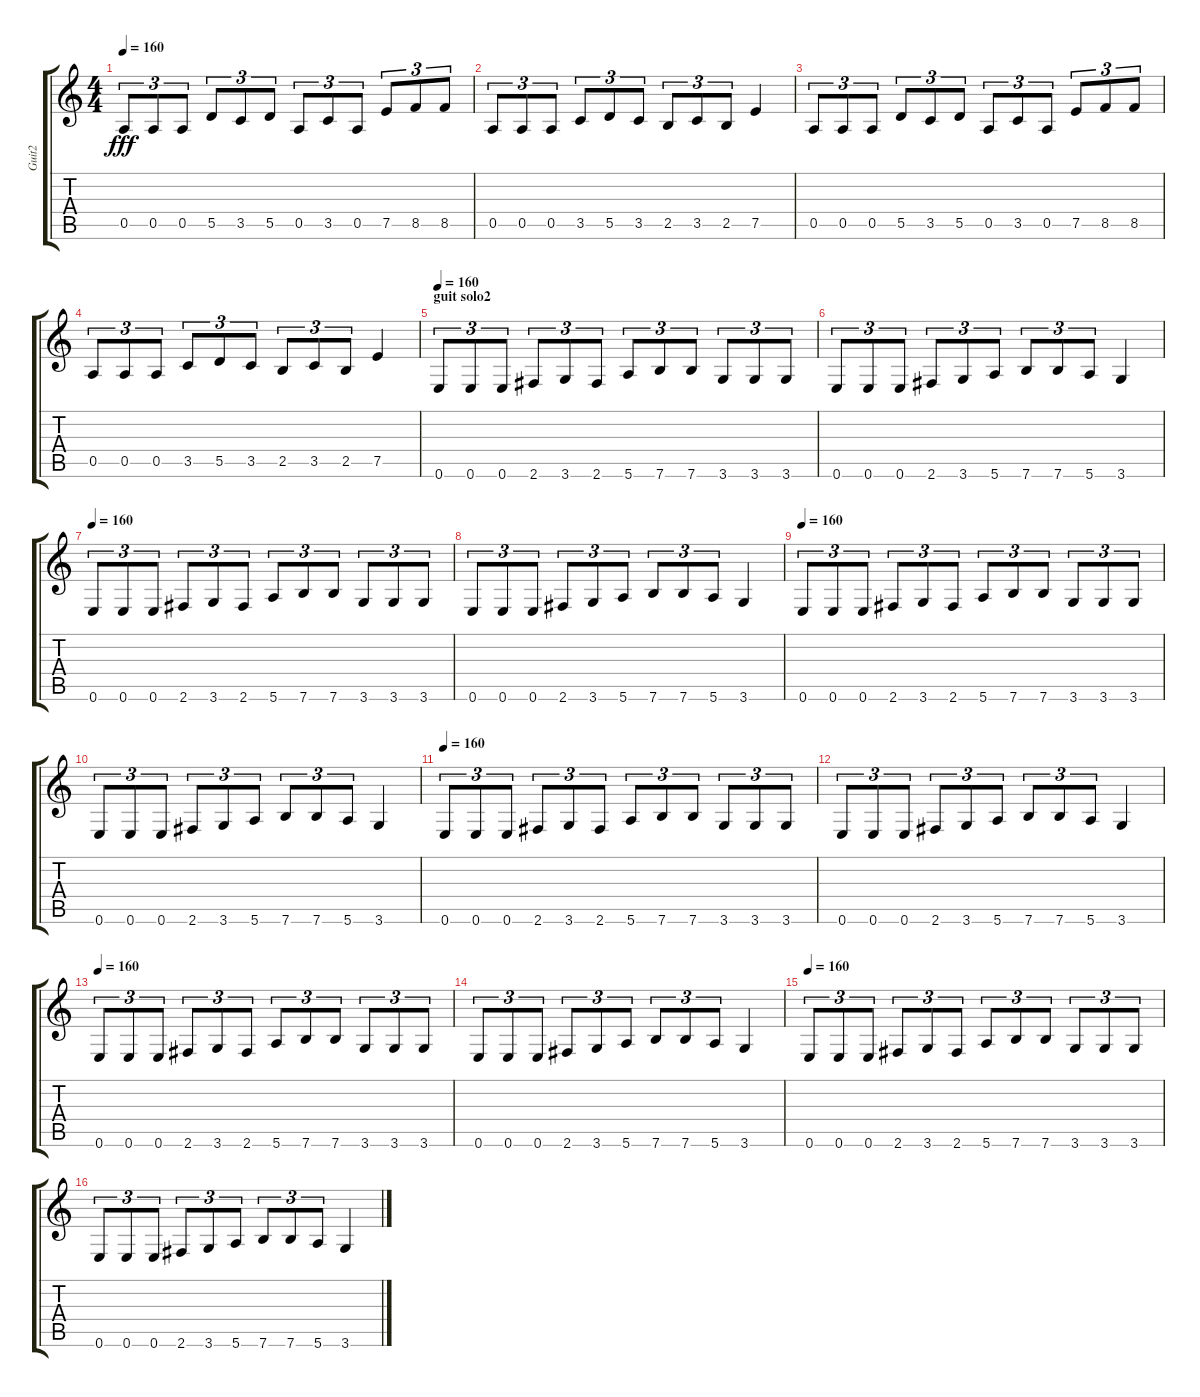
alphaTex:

\track ("Guit2" "Guit2") {instrument overdrivenguitar}
\staff {score tabs}
\tuning (E4 B3 G3 D3 A2 E2) {hide}
\ts (4 4)
\tempo 160
\clef g2
\ks c
0.5.8{tu (3 2) dy fff} 0.5.8{tu (3 2)} 0.5.8{tu (3 2)} 5.5.8{tu (3 2)} 3.5.8{tu (3 2)} 5.5.8{tu (3 2)} 0.5.8{tu (3 2)} 3.5.8{tu (3 2)} 0.5.8{tu (3 2)} 7.5.8{tu (3 2)} 8.5.8{tu (3 2)} 8.5.8{tu (3 2)} |
0.5.8{tu (3 2)} 0.5.8{tu (3 2)} 0.5.8{tu (3 2)} 3.5.8{tu (3 2)} 5.5.8{tu (3 2)} 3.5.8{tu (3 2)} 2.5.8{tu (3 2)} 3.5.8{tu (3 2)} 2.5.8{tu (3 2)} 7.5.4 |
0.5.8{tu (3 2)} 0.5.8{tu (3 2)} 0.5.8{tu (3 2)} 5.5.8{tu (3 2)} 3.5.8{tu (3 2)} 5.5.8{tu (3 2)} 0.5.8{tu (3 2)} 3.5.8{tu (3 2)} 0.5.8{tu (3 2)} 7.5.8{tu (3 2)} 8.5.8{tu (3 2)} 8.5.8{tu (3 2)} |
0.5.8{tu (3 2)} 0.5.8{tu (3 2)} 0.5.8{tu (3 2)} 3.5.8{tu (3 2)} 5.5.8{tu (3 2)} 3.5.8{tu (3 2)} 2.5.8{tu (3 2)} 3.5.8{tu (3 2)} 2.5.8{tu (3 2)} 7.5.4 |
\section ("" "guit solo2")
\tempo 160
0.6.8{tu (3 2)} 0.6.8{tu (3 2)} 0.6.8{tu (3 2)} 2.6.8{tu (3 2)} 3.6.8{tu (3 2)} 2.6.8{tu (3 2)} 5.6.8{tu (3 2)} 7.6.8{tu (3 2)} 7.6.8{tu (3 2)} 3.6.8{tu (3 2)} 3.6.8{tu (3 2)} 3.6.8{tu (3 2)} |
0.6.8{tu (3 2)} 0.6.8{tu (3 2)} 0.6.8{tu (3 2)} 2.6.8{tu (3 2)} 3.6.8{tu (3 2)} 5.6.8{tu (3 2)} 7.6.8{tu (3 2)} 7.6.8{tu (3 2)} 5.6.8{tu (3 2)} 3.6.4 |
\tempo 160
0.6.8{tu (3 2)} 0.6.8{tu (3 2)} 0.6.8{tu (3 2)} 2.6.8{tu (3 2)} 3.6.8{tu (3 2)} 2.6.8{tu (3 2)} 5.6.8{tu (3 2)} 7.6.8{tu (3 2)} 7.6.8{tu (3 2)} 3.6.8{tu (3 2)} 3.6.8{tu (3 2)} 3.6.8{tu (3 2)} |
0.6.8{tu (3 2)} 0.6.8{tu (3 2)} 0.6.8{tu (3 2)} 2.6.8{tu (3 2)} 3.6.8{tu (3 2)} 5.6.8{tu (3 2)} 7.6.8{tu (3 2)} 7.6.8{tu (3 2)} 5.6.8{tu (3 2)} 3.6.4 |
\tempo 160
0.6.8{tu (3 2)} 0.6.8{tu (3 2)} 0.6.8{tu (3 2)} 2.6.8{tu (3 2)} 3.6.8{tu (3 2)} 2.6.8{tu (3 2)} 5.6.8{tu (3 2)} 7.6.8{tu (3 2)} 7.6.8{tu (3 2)} 3.6.8{tu (3 2)} 3.6.8{tu (3 2)} 3.6.8{tu (3 2)} |
0.6.8{tu (3 2)} 0.6.8{tu (3 2)} 0.6.8{tu (3 2)} 2.6.8{tu (3 2)} 3.6.8{tu (3 2)} 5.6.8{tu (3 2)} 7.6.8{tu (3 2)} 7.6.8{tu (3 2)} 5.6.8{tu (3 2)} 3.6.4 |
\tempo 160
0.6.8{tu (3 2)} 0.6.8{tu (3 2)} 0.6.8{tu (3 2)} 2.6.8{tu (3 2)} 3.6.8{tu (3 2)} 2.6.8{tu (3 2)} 5.6.8{tu (3 2)} 7.6.8{tu (3 2)} 7.6.8{tu (3 2)} 3.6.8{tu (3 2)} 3.6.8{tu (3 2)} 3.6.8{tu (3 2)} |
0.6.8{tu (3 2)} 0.6.8{tu (3 2)} 0.6.8{tu (3 2)} 2.6.8{tu (3 2)} 3.6.8{tu (3 2)} 5.6.8{tu (3 2)} 7.6.8{tu (3 2)} 7.6.8{tu (3 2)} 5.6.8{tu (3 2)} 3.6.4 |
\tempo 160
0.6.8{tu (3 2)} 0.6.8{tu (3 2)} 0.6.8{tu (3 2)} 2.6.8{tu (3 2)} 3.6.8{tu (3 2)} 2.6.8{tu (3 2)} 5.6.8{tu (3 2)} 7.6.8{tu (3 2)} 7.6.8{tu (3 2)} 3.6.8{tu (3 2)} 3.6.8{tu (3 2)} 3.6.8{tu (3 2)} |
0.6.8{tu (3 2)} 0.6.8{tu (3 2)} 0.6.8{tu (3 2)} 2.6.8{tu (3 2)} 3.6.8{tu (3 2)} 5.6.8{tu (3 2)} 7.6.8{tu (3 2)} 7.6.8{tu (3 2)} 5.6.8{tu (3 2)} 3.6.4 |
\tempo 160
0.6.8{tu (3 2)} 0.6.8{tu (3 2)} 0.6.8{tu (3 2)} 2.6.8{tu (3 2)} 3.6.8{tu (3 2)} 2.6.8{tu (3 2)} 5.6.8{tu (3 2)} 7.6.8{tu (3 2)} 7.6.8{tu (3 2)} 3.6.8{tu (3 2)} 3.6.8{tu (3 2)} 3.6.8{tu (3 2)} |
0.6.8{tu (3 2)} 0.6.8{tu (3 2)} 0.6.8{tu (3 2)} 2.6.8{tu (3 2)} 3.6.8{tu (3 2)} 5.6.8{tu (3 2)} 7.6.8{tu (3 2)} 7.6.8{tu (3 2)} 5.6.8{tu (3 2)} 3.6.4
